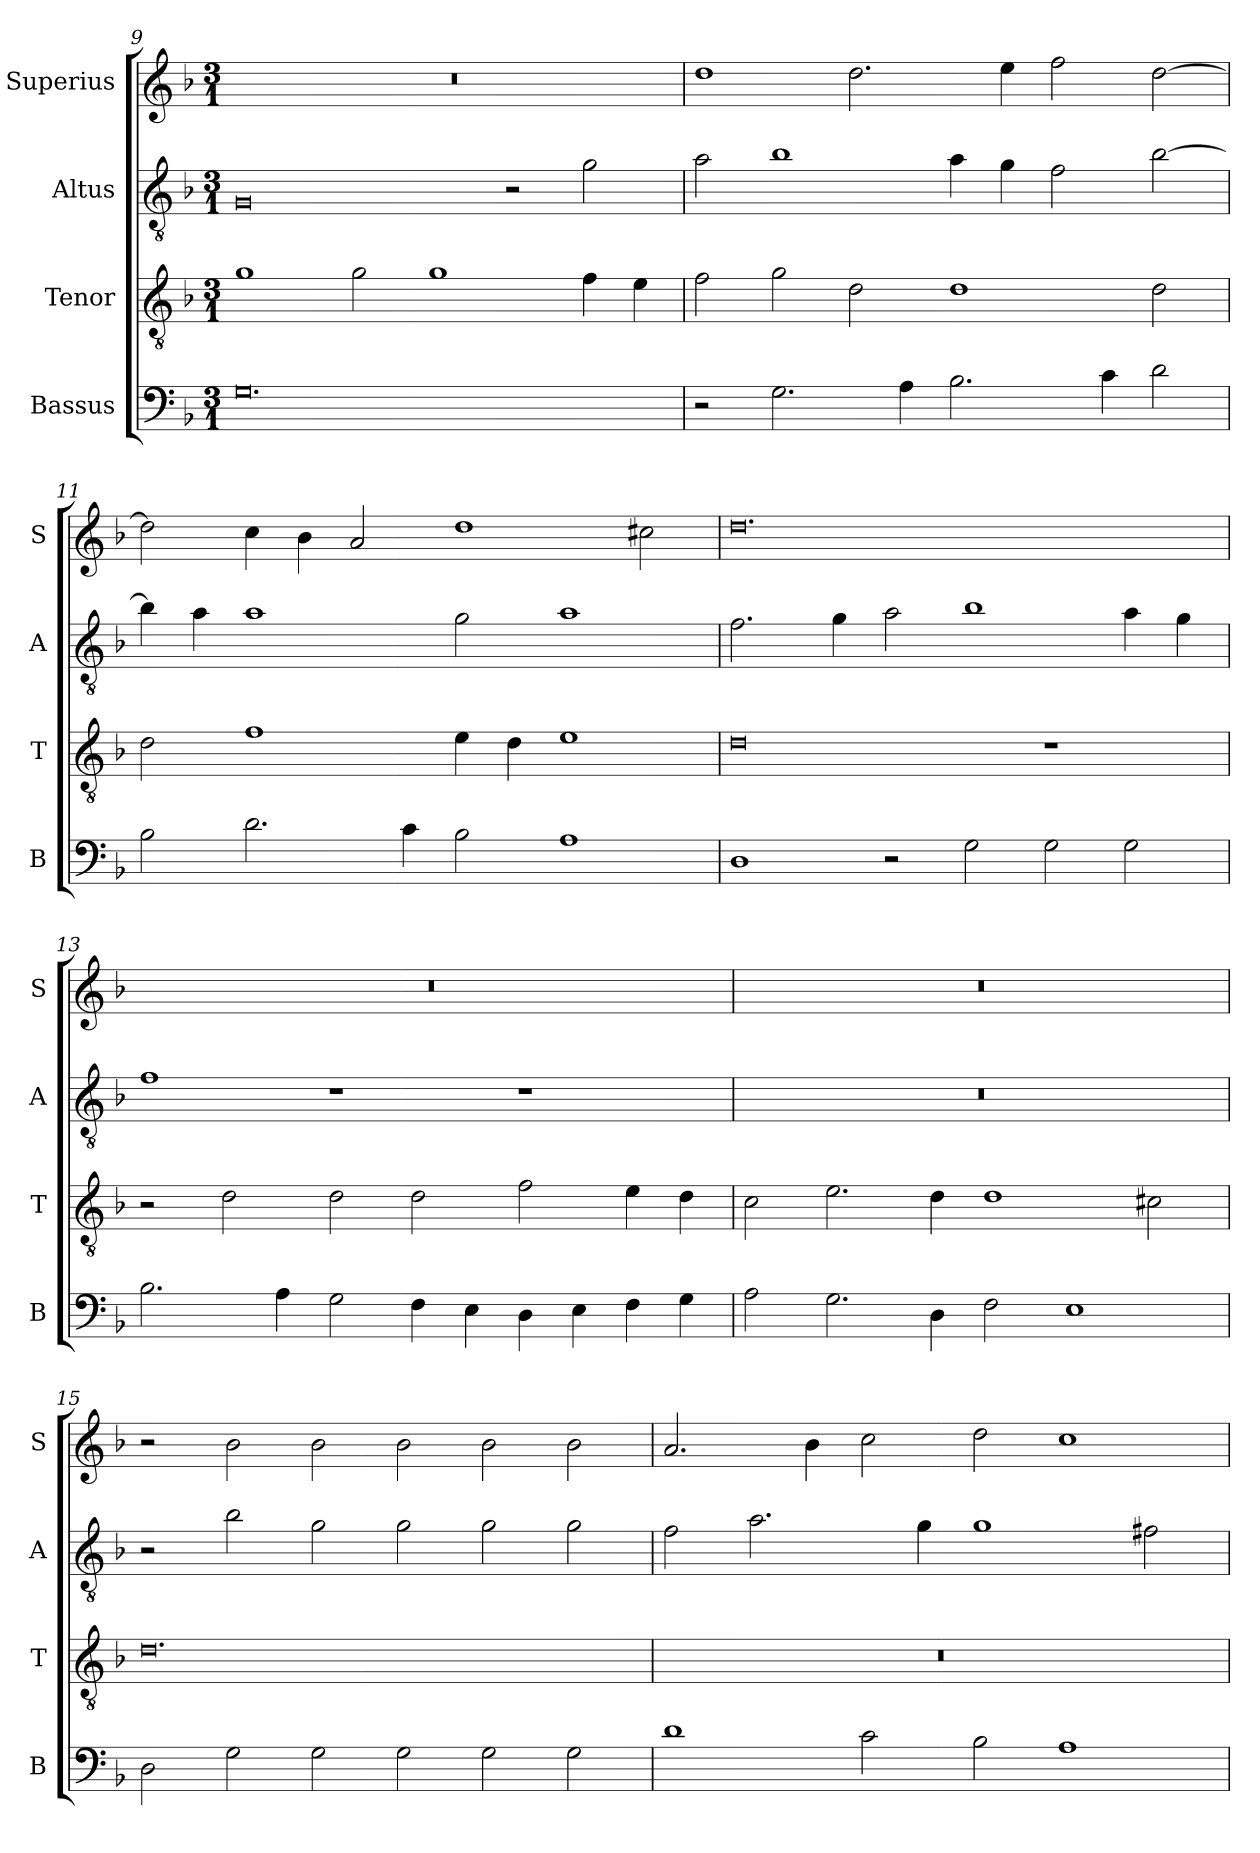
**kern	**kern	**kern	**kern
*part4	*part3	*part2	*part1
*staff4	*staff3	*staff2	*staff1
*I"Bassus	*I"Tenor	*I"Altus	*I"Superius
*I'B	*I'T	*I'A	*I'S
*clefF4	*clefGv2	*clefGv2	*clefG2
*k[b-]	*k[b-]	*k[b-]	*k[b-]
*F:	*F:	*F:	*F:
*M3/1	*M3/1	*M3/1	*M3/1
=9	=9	=9	=9
0.G	1g	0G	0.r
.	2g	.	.
.	1g	.	.
.	.	2r	.
.	4f	2g	.
.	4e	.	.
=10	=10	=10	=10
2r	2f	2a	1dd
2.G	2g	1b-	.
.	2d	.	2.dd
4A	.	.	.
2.B-	1d	4a	.
.	.	4g	4ee
.	.	2f	2ff
4c	.	.	.
2d	2d	[2b-	[2dd
=11	=11	=11	=11
2B-	2d	4b-]	2dd]
.	.	4a	.
2.d	1f	1a	4cc
.	.	.	4b-
.	.	.	2a
4c	.	.	.
2B-	4e	2g	1dd
.	4d	.	.
1A	1e	1a	.
.	.	.	2cc#X
=12	=12	=12	=12
1D	0d	2.f	0.dd
.	.	4g	.
2r	.	2a	.
2G	.	1b-	.
2G	1r	.	.
2G	.	4a	.
.	.	4g	.
=13	=13	=13	=13
2.B-	2r	1f	0.r
.	2d	.	.
4A	.	.	.
2G	2d	1r	.
4F	2d	.	.
4E	.	.	.
4D	2f	1r	.
4E	.	.	.
4F	4e	.	.
4G	4d	.	.
=14	=14	=14	=14
2A	2c	0.r	0.r
2.G	2.e	.	.
4D	4d	.	.
2F	1d	.	.
1E	.	.	.
.	2c#X	.	.
=15	=15	=15	=15
2D	0.d	2r	2r
2G	.	2b-	2b-
2G	.	2g	2b-
2G	.	2g	2b-
2G	.	2g	2b-
2G	.	2g	2b-
=16	=16	=16	=16
1d	0.r	2f	2.a
.	.	2.a	.
.	.	.	4b-
2c	.	.	2cc
.	.	4g	.
2B-	.	1g	2dd
1A	.	.	1cc
.	.	2f#X	.
=	=	=	=
*-	*-	*-	*-
